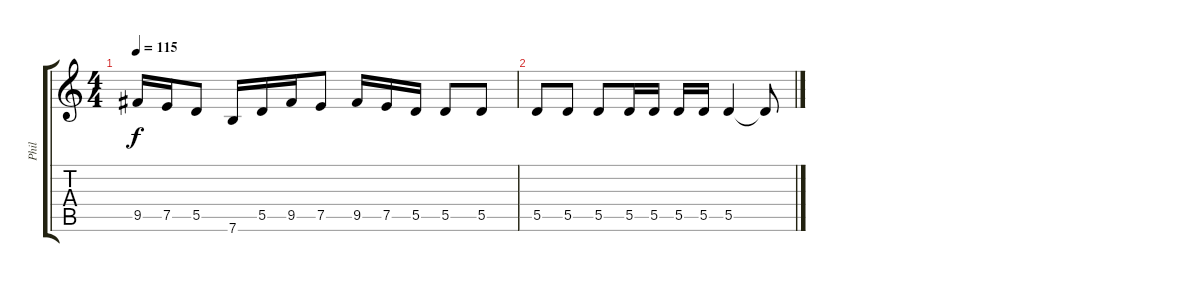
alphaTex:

\track ("Phil" "Phil") {instrument distortionguitar}
\staff {score tabs}
\tuning (E4 B3 G3 D3 A2 E2) {hide}
\ts (4 4)
\tempo 115
\clef g2
\ks c
9.5.16{dy f} 7.5.16 5.5.8 7.6.16 5.5.16 9.5.16 7.5.8 9.5.16 7.5.16 5.5.16 5.5.8 5.5.8 |
5.5.8 5.5.8 5.5.8 5.5.16 5.5.16 5.5.16 5.5.16 5.5.4 5.5{t}.8
